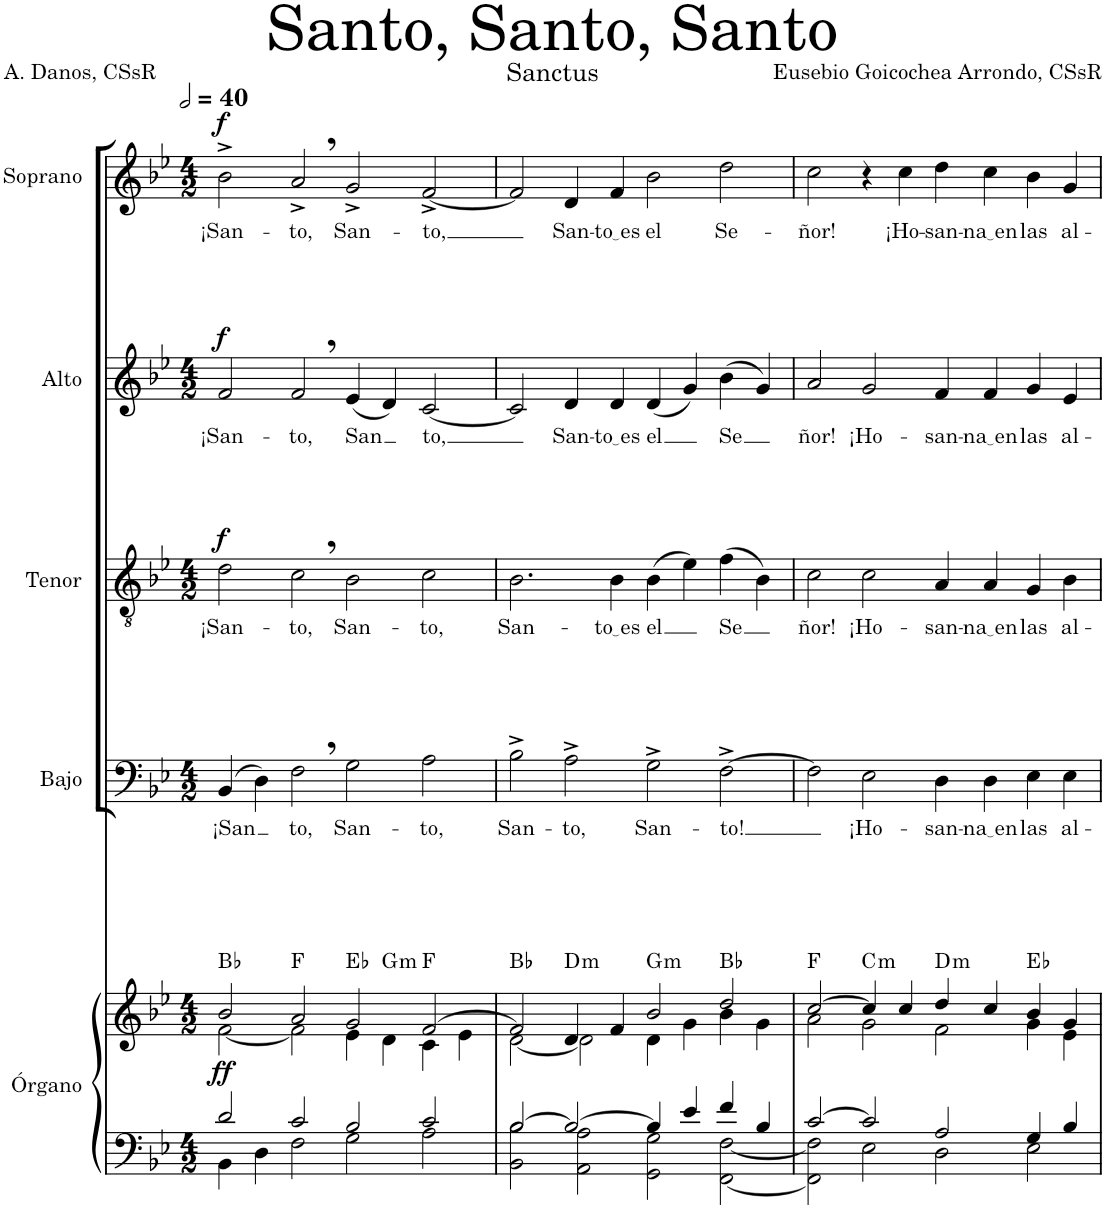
**kern	**kern	**dynam	**harte	**kern	**text	**kern	**text	**dynam	**kern	**text	**dynam	**kern	**text	**dynam
*part5	*part5	*part5	*part5	*part4	*part4	*part3	*part3	*part3	*part2	*part2	*part2	*part1	*part1	*part1
*staff6	*staff5	*staff5/6	*	*staff4	*staff4	*staff3	*staff3	*staff3	*staff2	*staff2	*staff2	*staff1	*staff1	*staff1
*I"Órgano	*	*	*	*I"Bajo	*	*I"Tenor	*	*	*I"Alto	*	*	*I"Soprano	*	*
*	*	*	*	*I'B.	*	*I'T.	*	*	*I'A.	*	*	*I'S.	*	*
*clefF4	*clefG2	*	*	*clefF4	*	*clefGv2	*	*	*clefG2	*	*	*clefG2	*	*
*k[b-e-]	*k[b-e-]	*	*	*k[b-e-]	*	*k[b-e-]	*	*	*k[b-e-]	*	*	*k[b-e-]	*	*
*M4/2	*M4/2	*	*	*M4/2	*	*M4/2	*	*	*M4/2	*	*	*M4/2	*	*
*MM80	*MM80	*	*	*MM80	*	*MM80	*	*	*MM80	*	*	*MM80	*	*
=1	=1	=1	=1	=1	=1	=1	=1	=1	=1	=1	=1	=1	=1	=1
*^	*^	*	*	*	*	*	*	*	*	*	*	*	*	*
!	!	!	!	!LO:DY:b	!	!	!LO:LY:b	!	!LO:LY:b	!LO:DY:a	!	!LO:LY:b	!LO:DY:a	!	!LO:LY:b	!LO:DY:a
2d/	4BB-\	2b-/	[2f\	ff	Bb:maj	(4BB-/	¡San	2d\	¡San-	f	2f/	¡San-	f	2b-^\	¡San-	f
.	4D\	.	.	.	.	4D\)	.	.	.	.	.	.	.	.	.	.
!	!	!	!	!	!	!	!LO:LY:b	!	!LO:LY:b	!	!	!LO:LY:b	!	!	!LO:LY:b	!
2c/	2F\	2a/	2f\]	.	F:maj	2F,\	to,	2c,\	-to,	.	2f,/	-to,	.	2a^,/	-to,	.
!	!	!	!	!	!	!	!LO:LY:b	!	!LO:LY:b	!	!	!LO:LY:b	!	!	!LO:LY:b	!
2B-/	2G\	2g/	4e-\	.	Eb:maj	2G\	San-	2B-\	San-	.	(4e-/	San	.	2g^/	San-	.
!	!	!	!	!	!LO:H:kt=m	!	!	!	!	!	!	!	!	!	!	!
.	.	.	4d\	.	G:min	.	.	.	.	.	4d/)	.	.	.	.	.
!	!	!	!	!	!	!	!LO:LY:b	!	!LO:LY:b	!	!	!LO:LY:b	!	!	!LO:LY:b	!
2c/	2A\	[2f/	4c\	.	F:maj	2A\	-to,	2c\	-to,	.	[2c/	to,	.	[2f^/	-to,	.
.	.	.	4e-\	.	.	.	.	.	.	.	.	.	.	.	.	.
=2	=2	=2	=2	=2	=2	=2	=2	=2	=2	=2	=2	=2	=2	=2	=2	=2
!	!	!	!	!	!	!	!LO:LY:b	!	!LO:LY:b	!	!	!	!	!	!	!
[2B-/	2BB-\ 2B-\	2f/]	[2d\	.	Bb:maj	2B-^\	San-	2.B-\	San-	.	2c/]	.	.	2f/]	.	.
!	!	!	!	!	!LO:H:kt=m	!	!LO:LY:b	!	!	!	!	!LO:LY:b	!	!	!LO:LY:b	!
2B-/_	2AA\ 2A\	4d/	2d\]	.	D:min	2A^\	-to,	.	.	.	4d/	San-	.	4d/	San-	.
!	!	!	!	!	!	!	!	!	!LO:LY:b	!	!	!LO:LY:b	!	!	!LO:LY:b	!
.	.	4f/	.	.	.	.	.	4B-\	to es	.	4d/	to es	.	4f/	to es	.
!	!	!	!	!	!LO:H:kt=m	!	!LO:LY:b	!	!LO:LY:b	!	!	!LO:LY:b	!	!	!LO:LY:b	!
4B-/]	2GG\ 2G\	2b-/	4d\	.	G:min	2G^\	San-	(4B-\	el	.	(4d/	el	.	2b-\	el	.
4e-/	.	.	4g\	.	.	.	.	4e-\)	.	.	4g/)	.	.	.	.	.
!	!	!	!	!	!	!	!LO:LY:b	!	!LO:LY:b	!	!	!LO:LY:b	!	!	!LO:LY:b	!
4f/	[2FF\ [2F\	2dd/	4b-\	.	Bb:maj	[2F^\	-to!	(4f\	Se	.	(4b-\	Se	.	2dd\	Se-	.
4B-/	.	.	4g\	.	.	.	.	4B-\)	.	.	4g/)	.	.	.	.	.
=3	=3	=3	=3	=3	=3	=3	=3	=3	=3	=3	=3	=3	=3	=3	=3	=3
!	!	!	!	!	!	!	!	!	!LO:LY:b	!	!	!LO:LY:b	!	!	!LO:LY:b	!
[2c/	2FF\] 2F\]	[2cc/	2a\	.	F:maj	2F\]	.	2c\	ñor!	.	2a/	ñor!	.	2cc\	-ñor!	.
!	!	!	!	!	!LO:H:kt=m	!	!LO:LY:b	!	!LO:LY:b	!	!	!LO:LY:b	!	!	!	!
2c/]	2E-\	4cc/]	2g\	.	C:min	2E-\	¡Ho-	2c\	¡Ho-	.	2g/	¡Ho-	.	4r	.	.
!	!	!	!	!	!	!	!	!	!	!	!	!	!	!	!LO:LY:b	!
.	.	4cc/	.	.	.	.	.	.	.	.	.	.	.	4cc\	¡Ho-	.
!	!	!	!	!	!LO:H:kt=m	!	!LO:LY:b	!	!LO:LY:b	!	!	!LO:LY:b	!	!	!LO:LY:b	!
2A/	2D\	4dd/	2f\	.	D:min	4D\	-san-	4A/	-san-	.	4f/	-san-	.	4dd\	-san-	.
!	!	!	!	!	!	!	!LO:LY:b	!	!LO:LY:b	!	!	!LO:LY:b	!	!	!LO:LY:b	!
.	.	4cc/	.	.	.	4D\	na en	4A/	na en	.	4f/	na en	.	4cc\	na en	.
!	!	!	!	!	!	!	!LO:LY:b	!	!LO:LY:b	!	!	!LO:LY:b	!	!	!LO:LY:b	!
4G/	2E-\	4b-/	4g\	.	Eb:maj	4E-\	las	4G/	las	.	4g/	las	.	4b-\	las	.
!	!	!	!	!	!	!	!LO:LY:b	!	!LO:LY:b	!	!	!LO:LY:b	!	!	!LO:LY:b	!
4B-/	.	4g/	4e-\	.	.	4E-\	al-	4B-\	al-	.	4e-/	al-	.	4g/	al-	.
*v	*v	*	*	*	*	*	*	*	*	*	*	*	*	*	*	*
*	*v	*v	*	*	*	*	*	*	*	*	*	*	*	*	*
=	=	=	=	=	=	=	=	=	=	=	=	=	=	=
*-	*-	*-	*-	*-	*-	*-	*-	*-	*-	*-	*-	*-	*-	*-
